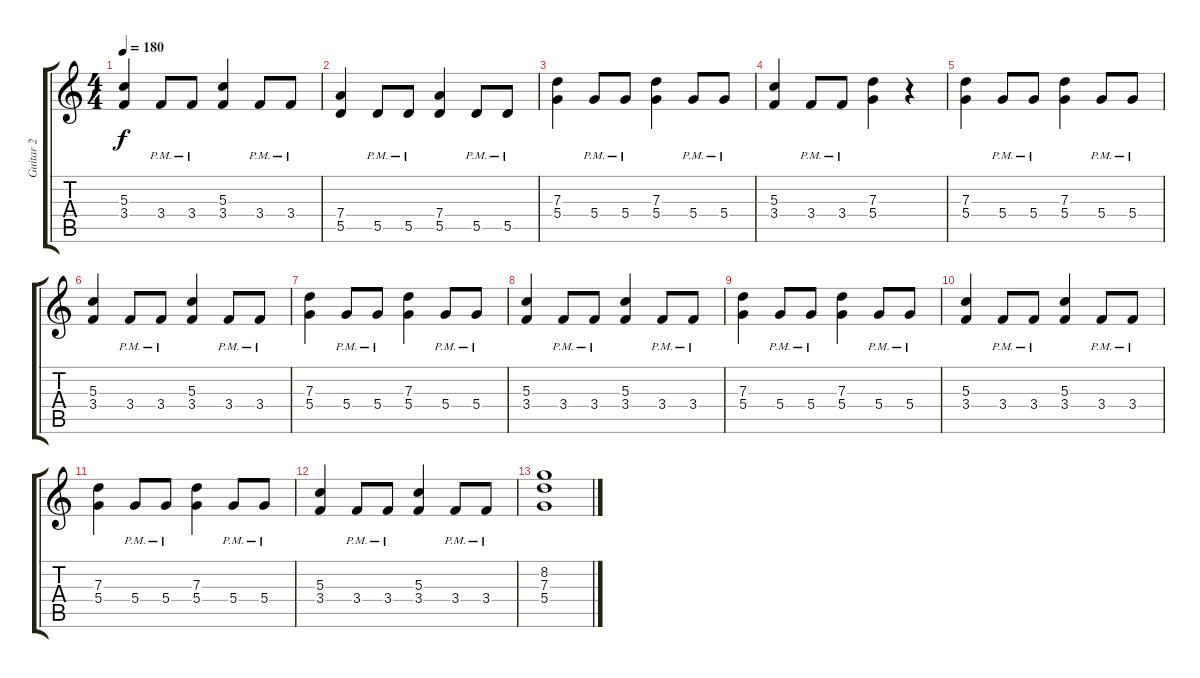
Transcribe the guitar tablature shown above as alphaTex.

\track ("Guitar 2" "Guitar 2") {instrument overdrivenguitar}
\staff {score tabs}
\tuning (E4 B3 G3 D3 A2 E2) {hide}
\ts (4 4)
\tempo 180
\clef g2
\ks c
(5.3 3.4).4{dy f} 3.4{pm}.8 3.4{pm}.8 (5.3 3.4).4 3.4{pm}.8 3.4{pm}.8 |
(7.4 5.5).4 5.5{pm}.8 5.5{pm}.8 (7.4 5.5).4 5.5{pm}.8 5.5{pm}.8 |
(7.3 5.4).4 5.4{pm}.8 5.4{pm}.8 (7.3 5.4).4 5.4{pm}.8 5.4{pm}.8 |
(5.3 3.4).4 3.4{pm}.8 3.4{pm}.8 (7.3 5.4).4 r.4 |
(7.3 5.4).4 5.4{pm}.8 5.4{pm}.8 (7.3 5.4).4 5.4{pm}.8 5.4{pm}.8 |
(5.3 3.4).4 3.4{pm}.8 3.4{pm}.8 (5.3 3.4).4 3.4{pm}.8 3.4{pm}.8 |
(7.3 5.4).4 5.4{pm}.8 5.4{pm}.8 (7.3 5.4).4 5.4{pm}.8 5.4{pm}.8 |
(5.3 3.4).4 3.4{pm}.8 3.4{pm}.8 (5.3 3.4).4 3.4{pm}.8 3.4{pm}.8 |
(7.3 5.4).4 5.4{pm}.8 5.4{pm}.8 (7.3 5.4).4 5.4{pm}.8 5.4{pm}.8 |
(5.3 3.4).4 3.4{pm}.8 3.4{pm}.8 (5.3 3.4).4 3.4{pm}.8 3.4{pm}.8 |
(7.3 5.4).4 5.4{pm}.8 5.4{pm}.8 (7.3 5.4).4 5.4{pm}.8 5.4{pm}.8 |
(5.3 3.4).4 3.4{pm}.8 3.4{pm}.8 (5.3 3.4).4 3.4{pm}.8 3.4{pm}.8 |
(8.2 7.3 5.4).1
